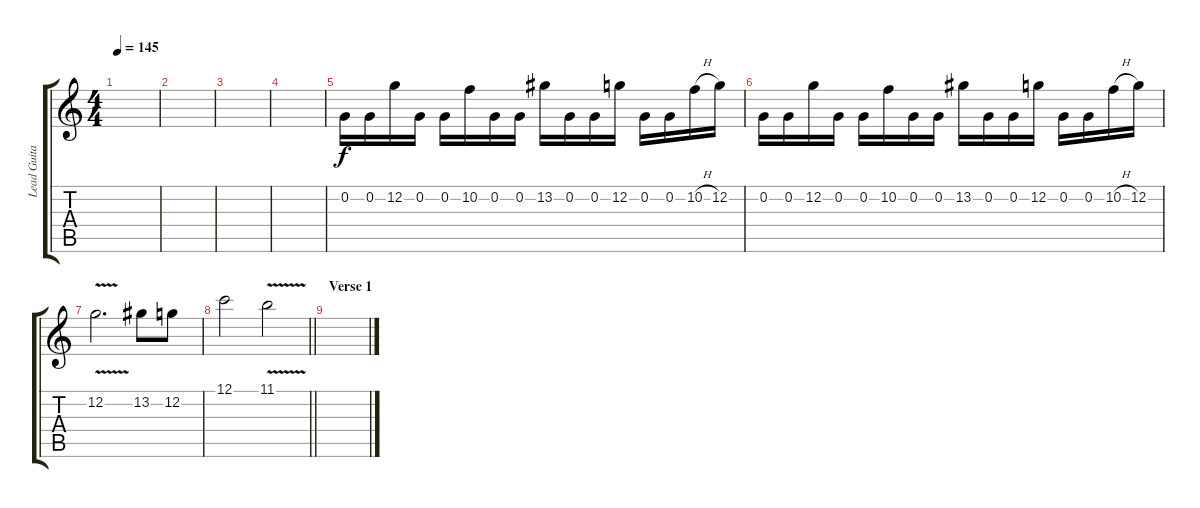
\track ("Lead Guitar 2" "Lead Guita") {instrument distortionguitar}
\staff {score tabs}
\tuning (C4 G3 Eb3 Bb2 F2 C2) {hide}
\ts (4 4)
\tempo 145
\clef g2
\ks c
|
|
|
|
0.2.16 0.2.16 12.2.16 0.2.16 0.2.16 10.2.16 0.2.16 0.2.16 13.2.16 0.2.16 0.2.16 12.2.16 0.2.16 0.2.16 10.2{h}.16 12.2.16 |
0.2.16 0.2.16 12.2.16 0.2.16 0.2.16 10.2.16 0.2.16 0.2.16 13.2.16 0.2.16 0.2.16 12.2.16 0.2.16 0.2.16 10.2{h}.16 12.2.16 |
12.2{v}.2{d} 13.2.8 12.2.8 |
\barLineRight lightlight
12.1.2 11.1{v}.2 |
\section ("" "Verse 1")
